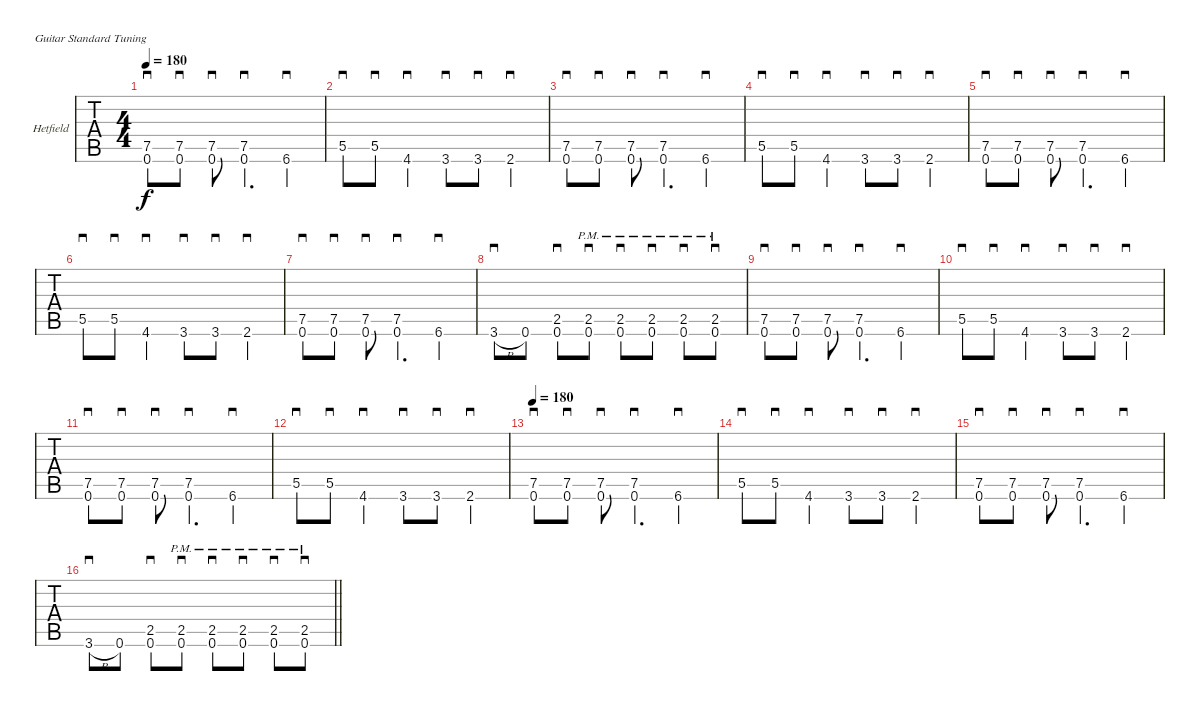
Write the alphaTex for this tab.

\bracketExtendMode groupsimilarinstruments
\firstSystemTrackNameOrientation horizontal
\otherSystemsTrackNameOrientation horizontal
\track ("Guitar 1" "Hetfield") {instrument distortionguitar}
\staff {tabs}
\tuning (E4 B3 G3 D3 A2 E2)
\ts (4 4)
\beaming (8 2 2 2 2)
\tempo 180
\clef g2
\ks c
(7.5 0.6).8{sd dy f} (7.5 0.6).8{sd} (7.5 0.6).8{sd} (7.5 0.6).4{d sd} 6.6.4{sd} |
5.5.8{sd} 5.5.8{sd} 4.6.4{sd} 3.6.8{sd} 3.6.8{sd} 2.6.4{sd} |
(7.5 0.6).8{sd} (7.5 0.6).8{sd} (7.5 0.6).8{sd} (7.5 0.6).4{d sd} 6.6.4{sd} |
5.5.8{sd} 5.5.8{sd} 4.6.4{sd} 3.6.8{sd} 3.6.8{sd} 2.6.4{sd} |
(7.5 0.6).8{sd} (7.5 0.6).8{sd} (7.5 0.6).8{sd} (7.5 0.6).4{d sd} 6.6.4{sd} |
5.5.8{sd} 5.5.8{sd} 4.6.4{sd} 3.6.8{sd} 3.6.8{sd} 2.6.4{sd} |
(7.5 0.6).8{sd} (7.5 0.6).8{sd} (7.5 0.6).8{sd} (7.5 0.6).4{d sd} 6.6.4{sd} |
3.6{h}.8{sd} 0.6.8 (2.5 0.6).8{sd} (2.5{pm} 0.6{pm}).8{sd} (2.5{pm} 0.6{pm}).8{sd} (2.5{pm} 0.6{pm}).8{sd} (2.5{pm} 0.6{pm}).8{sd} (2.5{pm} 0.6{pm}).8{sd} |
(7.5 0.6).8{sd} (7.5 0.6).8{sd} (7.5 0.6).8{sd} (7.5 0.6).4{d sd} 6.6.4{sd} |
5.5.8{sd} 5.5.8{sd} 4.6.4{sd} 3.6.8{sd} 3.6.8{sd} 2.6.4{sd} |
(7.5 0.6).8{sd} (7.5 0.6).8{sd} (7.5 0.6).8{sd} (7.5 0.6).4{d sd} 6.6.4{sd} |
5.5.8{sd} 5.5.8{sd} 4.6.4{sd} 3.6.8{sd} 3.6.8{sd} 2.6.4{sd} |
\tempo 180
(7.5 0.6).8{sd} (7.5 0.6).8{sd} (7.5 0.6).8{sd} (7.5 0.6).4{d sd} 6.6.4{sd} |
5.5.8{sd} 5.5.8{sd} 4.6.4{sd} 3.6.8{sd} 3.6.8{sd} 2.6.4{sd} |
(7.5 0.6).8{sd} (7.5 0.6).8{sd} (7.5 0.6).8{sd} (7.5 0.6).4{d sd} 6.6.4{sd} |
\barLineRight lightlight
3.6{h}.8{sd} 0.6.8 (2.5 0.6).8{sd} (2.5{pm} 0.6{pm}).8{sd} (2.5{pm} 0.6{pm}).8{sd} (2.5{pm} 0.6{pm}).8{sd} (2.5{pm} 0.6{pm}).8{sd} (2.5{pm} 0.6{pm}).8{sd}
